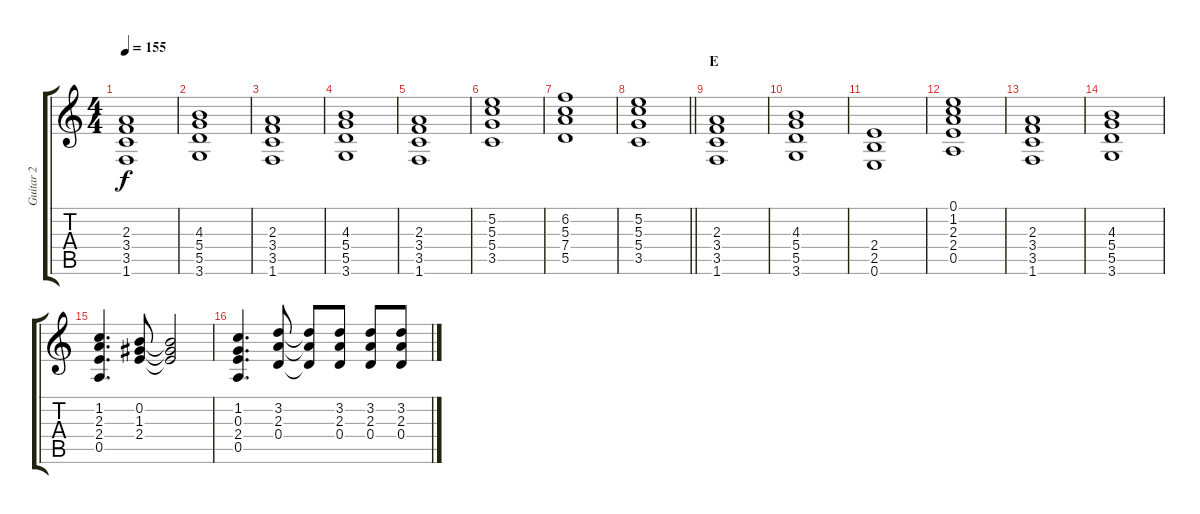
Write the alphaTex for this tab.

\track ("Guitar 2" "Guitar 2") {instrument distortionguitar}
\staff {score tabs}
\tuning (E4 B3 G3 D3 A2 E2) {hide}
\ts (4 4)
\tempo 155
\clef g2
\ks c
(2.3 3.4 3.5 1.6).1{dy f} |
(4.3 5.4 5.5 3.6).1 |
(2.3 3.4 3.5 1.6).1 |
(4.3 5.4 5.5 3.6).1 |
(2.3 3.4 3.5 1.6).1 |
(5.2 5.3 5.4 3.5).1 |
(6.2 5.3 7.4 5.5).1 |
\barLineRight lightlight
(5.2 5.3 5.4 3.5).1 |
\section ("" "E")
(2.3 3.4 3.5 1.6).1 |
(4.3 5.4 5.5 3.6).1 |
(2.4 2.5 0.6).1 |
(0.1 1.2 2.3 2.4 0.5).1 |
(2.3 3.4 3.5 1.6).1 |
(4.3 5.4 5.5 3.6).1 |
(1.2 2.3 2.4 0.5).4{d} (0.2 1.3 2.4).8 (0.2{t} 1.3{t} 2.4{t}).2 |
(1.2 0.3 2.4 0.5).4{d} (3.2 2.3 0.4).8 (3.2{t} 2.3{t} 0.4{t}).8 (3.2 2.3 0.4).8 (3.2 2.3 0.4).8 (3.2 2.3 0.4).8
